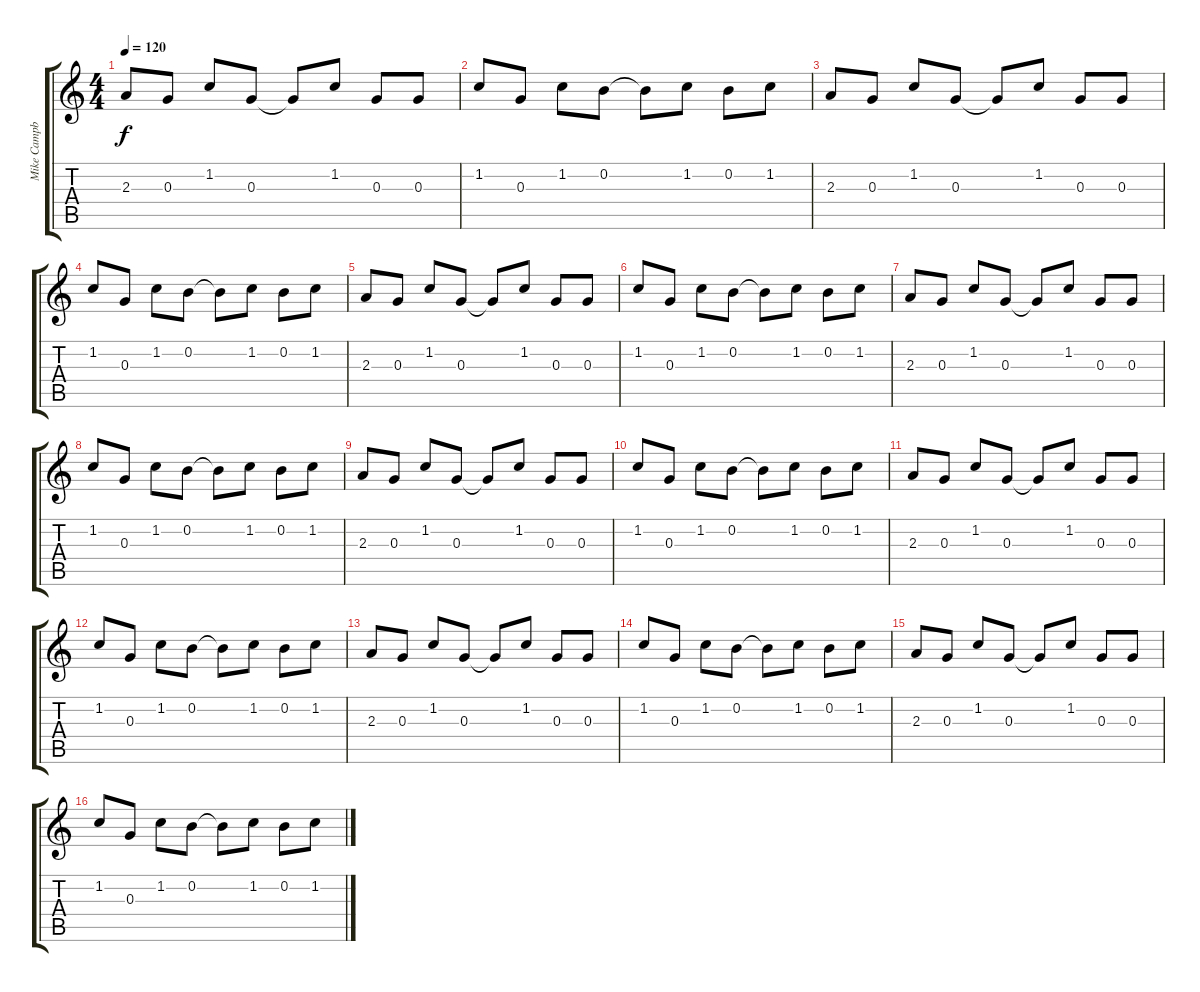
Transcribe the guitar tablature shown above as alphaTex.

\track ("Mike Campbell" "Mike Campb") {instrument electricguitarclean}
\staff {score tabs}
\tuning (E4 B3 G3 D3 A2 E2) {hide}
\ts (4 4)
\tempo 120
\clef g2
\ks c
2.3.8{dy f instrument electricguitarclean} 0.3.8 1.2.8 0.3.8 0.3{t}.8 1.2.8 0.3.8 0.3.8 |
1.2.8 0.3.8 1.2.8 0.2.8 0.2{t}.8 1.2.8 0.2.8 1.2.8 |
2.3.8 0.3.8 1.2.8 0.3.8 0.3{t}.8 1.2.8 0.3.8 0.3.8 |
1.2.8 0.3.8 1.2.8 0.2.8 0.2{t}.8 1.2.8 0.2.8 1.2.8 |
2.3.8 0.3.8 1.2.8 0.3.8 0.3{t}.8 1.2.8 0.3.8 0.3.8 |
1.2.8 0.3.8 1.2.8 0.2.8 0.2{t}.8 1.2.8 0.2.8 1.2.8 |
2.3.8 0.3.8 1.2.8 0.3.8 0.3{t}.8 1.2.8 0.3.8 0.3.8 |
1.2.8 0.3.8 1.2.8 0.2.8 0.2{t}.8 1.2.8 0.2.8 1.2.8 |
2.3.8 0.3.8 1.2.8 0.3.8 0.3{t}.8 1.2.8 0.3.8 0.3.8 |
1.2.8 0.3.8 1.2.8 0.2.8 0.2{t}.8 1.2.8 0.2.8 1.2.8 |
2.3.8 0.3.8 1.2.8 0.3.8 0.3{t}.8 1.2.8 0.3.8 0.3.8 |
1.2.8 0.3.8 1.2.8 0.2.8 0.2{t}.8 1.2.8 0.2.8 1.2.8 |
2.3.8 0.3.8 1.2.8 0.3.8 0.3{t}.8 1.2.8 0.3.8 0.3.8 |
1.2.8 0.3.8 1.2.8 0.2.8 0.2{t}.8 1.2.8 0.2.8 1.2.8 |
2.3.8 0.3.8 1.2.8 0.3.8 0.3{t}.8 1.2.8 0.3.8 0.3.8 |
1.2.8 0.3.8 1.2.8 0.2.8 0.2{t}.8 1.2.8 0.2.8 1.2.8
